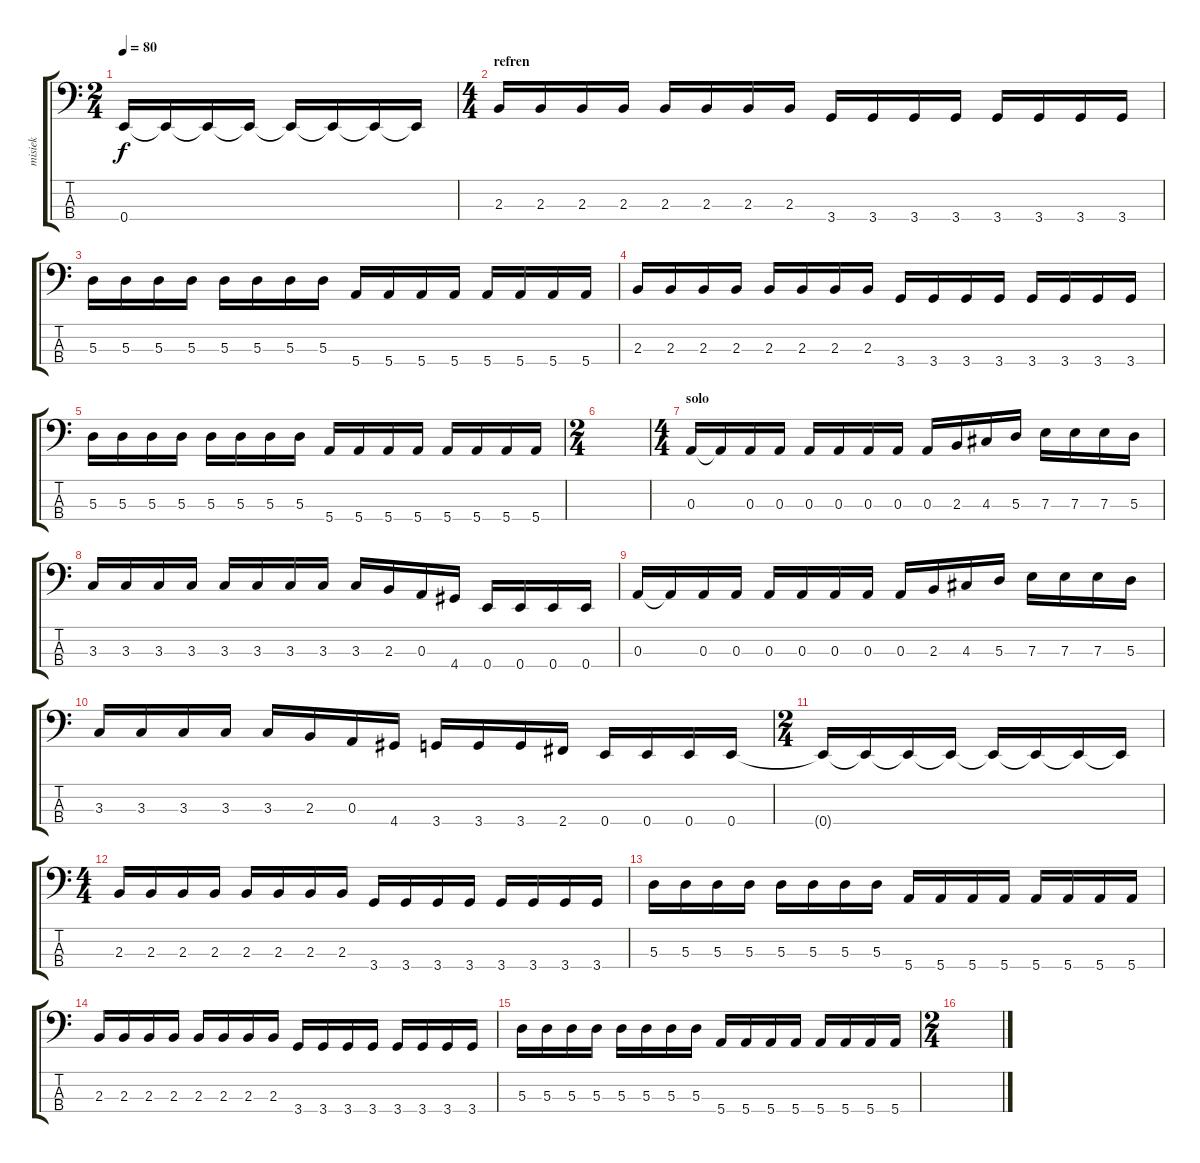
\track ("misiek" "misiek") {instrument electricbasspick}
\staff {score tabs}
\tuning (G2 D2 A1 E1) {hide}
\ts (2 4)
\tempo 80
\clef f4
\ks c
0.4{t}.16{dy f} 0.4{t}.16 0.4{t}.16 0.4{t}.16 0.4{t}.16 0.4{t}.16 0.4{t}.16 0.4{t}.16 |
\ts (4 4)
\section ("" "refren")
2.3.16 2.3.16 2.3.16 2.3.16 2.3.16 2.3.16 2.3.16 2.3.16 3.4.16 3.4.16 3.4.16 3.4.16 3.4.16 3.4.16 3.4.16 3.4.16 |
5.3.16 5.3.16 5.3.16 5.3.16 5.3.16 5.3.16 5.3.16 5.3.16 5.4.16 5.4.16 5.4.16 5.4.16 5.4.16 5.4.16 5.4.16 5.4.16 |
2.3.16 2.3.16 2.3.16 2.3.16 2.3.16 2.3.16 2.3.16 2.3.16 3.4.16 3.4.16 3.4.16 3.4.16 3.4.16 3.4.16 3.4.16 3.4.16 |
5.3.16 5.3.16 5.3.16 5.3.16 5.3.16 5.3.16 5.3.16 5.3.16 5.4.16 5.4.16 5.4.16 5.4.16 5.4.16 5.4.16 5.4.16 5.4.16 |
\ts (2 4)
|
\ts (4 4)
\section ("" "solo")
0.3.16 0.3{t}.16 0.3.16 0.3.16 0.3.16 0.3.16 0.3.16 0.3.16 0.3.16 2.3.16 4.3.16 5.3.16 7.3.16 7.3.16 7.3.16 5.3.16 |
3.3.16 3.3.16 3.3.16 3.3.16 3.3.16 3.3.16 3.3.16 3.3.16 3.3.16 2.3.16 0.3.16 4.4.16 0.4.16 0.4.16 0.4.16 0.4.16 |
0.3.16 0.3{t}.16 0.3.16 0.3.16 0.3.16 0.3.16 0.3.16 0.3.16 0.3.16 2.3.16 4.3.16 5.3.16 7.3.16 7.3.16 7.3.16 5.3.16 |
3.3.16 3.3.16 3.3.16 3.3.16 3.3.16 2.3.16 0.3.16 4.4.16 3.4.16 3.4.16 3.4.16 2.4.16 0.4.16 0.4.16 0.4.16 0.4.16 |
\ts (2 4)
0.4{t}.16 0.4{t}.16 0.4{t}.16 0.4{t}.16 0.4{t}.16 0.4{t}.16 0.4{t}.16 0.4{t}.16 |
\ts (4 4)
2.3.16 2.3.16 2.3.16 2.3.16 2.3.16 2.3.16 2.3.16 2.3.16 3.4.16 3.4.16 3.4.16 3.4.16 3.4.16 3.4.16 3.4.16 3.4.16 |
5.3.16 5.3.16 5.3.16 5.3.16 5.3.16 5.3.16 5.3.16 5.3.16 5.4.16 5.4.16 5.4.16 5.4.16 5.4.16 5.4.16 5.4.16 5.4.16 |
2.3.16 2.3.16 2.3.16 2.3.16 2.3.16 2.3.16 2.3.16 2.3.16 3.4.16 3.4.16 3.4.16 3.4.16 3.4.16 3.4.16 3.4.16 3.4.16 |
5.3.16 5.3.16 5.3.16 5.3.16 5.3.16 5.3.16 5.3.16 5.3.16 5.4.16 5.4.16 5.4.16 5.4.16 5.4.16 5.4.16 5.4.16 5.4.16 |
\ts (2 4)
